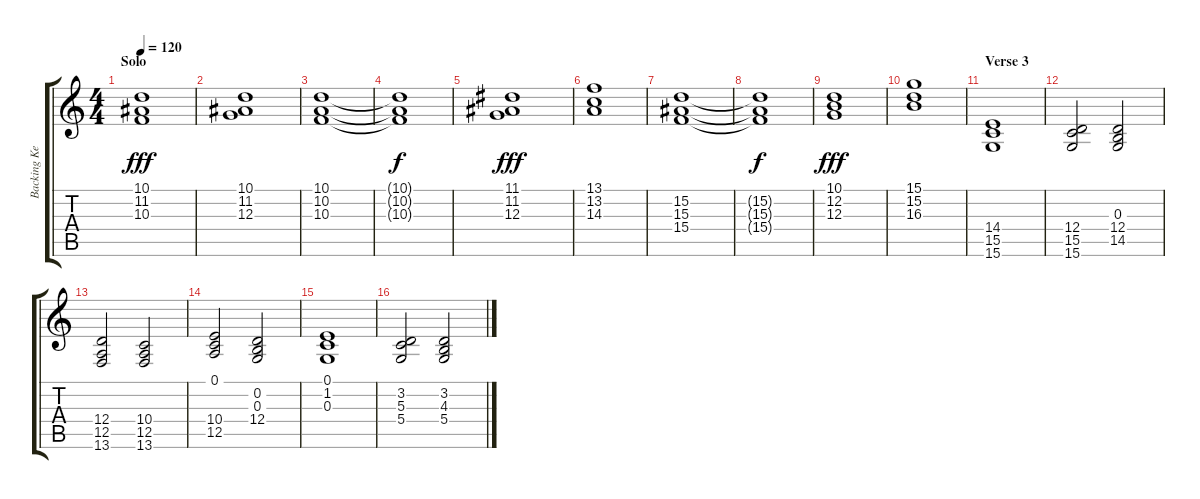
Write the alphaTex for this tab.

\track ("Backing Keyboards" "Backing Ke") {instrument stringensemble1}
\staff {score tabs}
\tuning (E4 B3 G3 D3 A2 E2) {hide}
\ts (4 4)
\section ("" "Solo")
\tempo 120
\clef g2
\ks c
(10.1 11.2 10.3).1{dy fff} |
(10.1 11.2 12.3).1 |
(10.1 10.2 10.3).1 |
(10.1{t} 10.2{t} 10.3{t}).1{dy f} |
(11.1 11.2 12.3).1{dy fff} |
(13.1 13.2 14.3).1 |
(15.2 15.3 15.4).1 |
(15.2{t} 15.3{t} 15.4{t}).1{dy f} |
(10.1 12.2 12.3).1{dy fff} |
(15.1 15.2 16.3).1 |
\section ("" "Verse 3")
(14.4 15.5 15.6).1 |
(12.4 15.5 15.6).2 (0.3 12.4 14.5).2 |
(12.4 12.5 13.6).2 (10.4 12.5 13.6).2 |
(0.1 10.4 12.5).2 (0.2 0.3 12.4).2 |
(0.1 1.2 0.3).1 |
(3.2 5.3 5.4).2 (3.2 4.3 5.4).2
